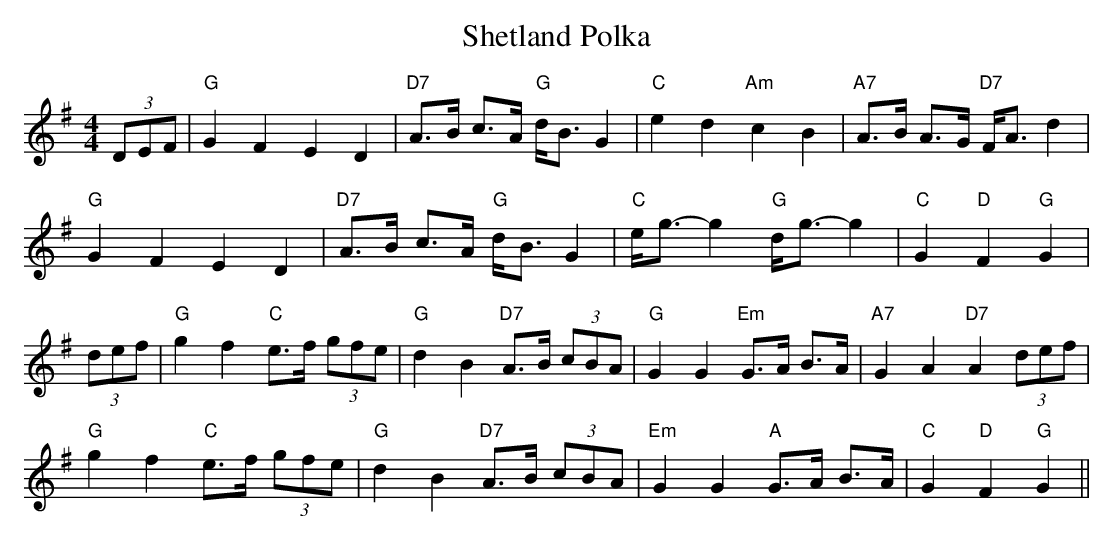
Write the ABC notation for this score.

X:1
T:Shetland Polka
M:4/4
L:1/8
K:G
(3DEF|"G"G2 F2 E2 D2|"D7"A>B c>A "G"d<BG2|
"C"e2 d2 "Am"c2 B2 |"A7"A>B A>G "D7"F<Ad2|!
"G"G2 F2 E2 D2 |"D7"A>B c>A "G"d<B G2|
"C"e<g- g2 "G"d<g- g2|"C"G2 "D"F2 "G"G2 |!
(3def|"G"g2 f2 "C"e>f (3gfe|"G"d2 B2 "D7"A>B (3cBA|
"G"G2 G2 "Em"G>A B>A|"A7"G2 A2 "D7"A2 (3def|!
"G"g2 f2 "C"e>f (3gfe|"G"d2 B2 "D7"A>B (3cBA|
"Em"G2 G2 "A"G>A B>A|"C"G2  "D"F2 "G"G2||
